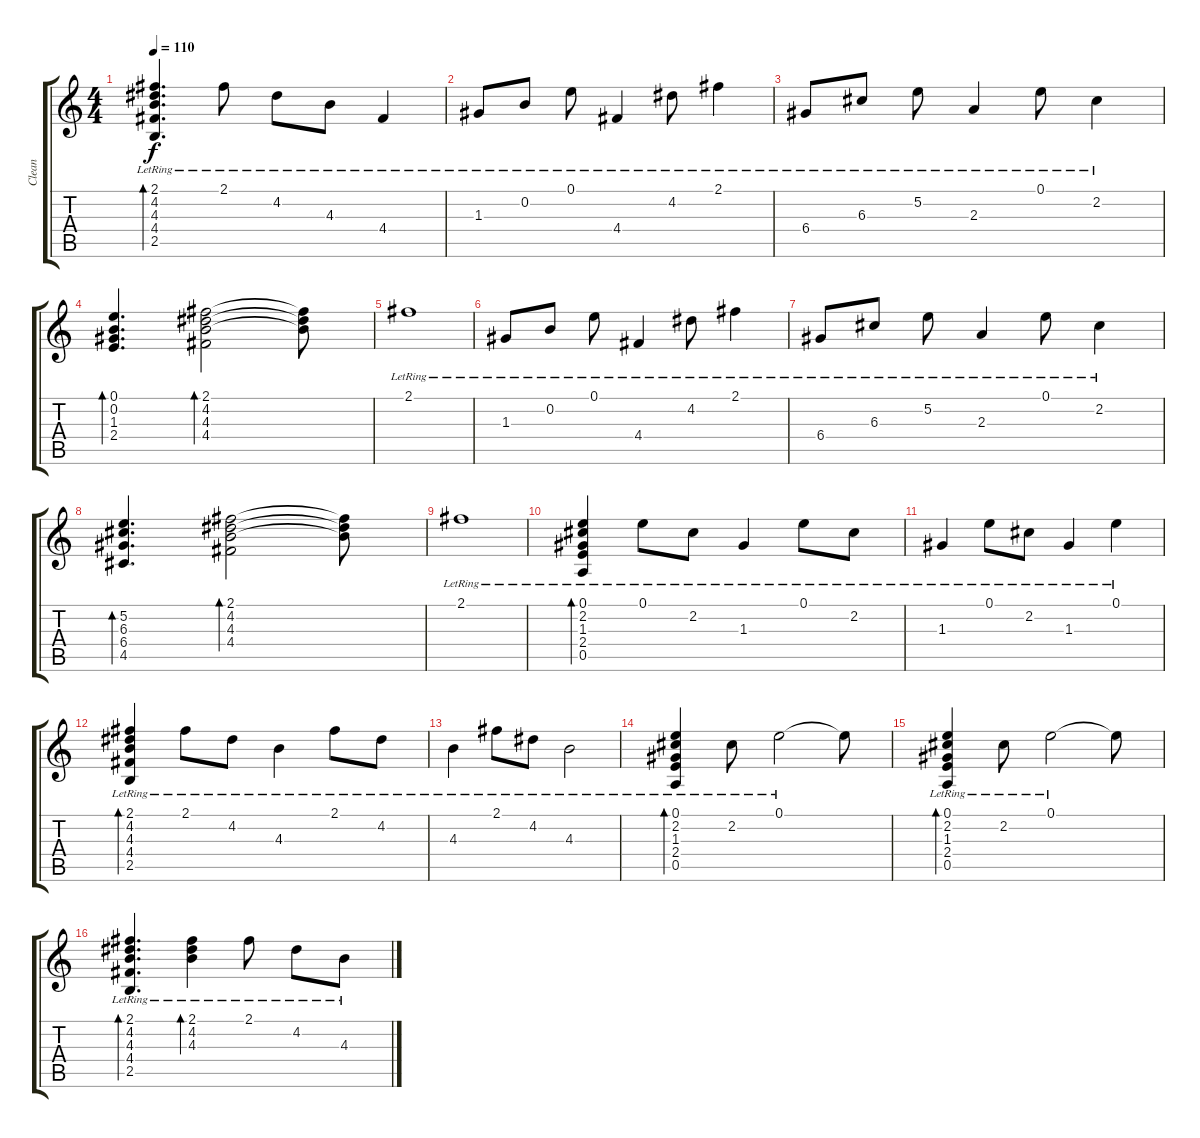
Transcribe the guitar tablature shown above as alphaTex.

\track ("Clean" "Clean") {instrument electricguitarclean}
\staff {score tabs}
\tuning (E4 B3 G3 D3 A2 E2) {hide}
\ts (4 4)
\tempo 110
\clef g2
\ks c
(2.1 4.2 4.3 4.4{lr} 2.5{lr}).4{d bd 60 dy f} 2.1{lr}.8 4.2{lr}.8 4.3{lr}.8 4.4{lr}.4 |
1.3{lr}.8 0.2{lr}.8 0.1{lr}.8 4.4{lr}.4 4.2{lr}.8 2.1{lr}.4 |
6.4{lr}.8 6.3{lr}.8 5.2{lr}.8 2.3{lr}.4 0.1{lr}.8 2.2{lr}.4 |
(0.1 0.2 1.3 2.4).4{d bd 60} (2.1 4.2 4.3 4.4).2{bd 60} (2.1{t} 4.2{t} 4.3{t}).8 |
2.1{lr}.1 |
1.3{lr}.8 0.2{lr}.8 0.1{lr}.8 4.4{lr}.4 4.2{lr}.8 2.1{lr}.4 |
6.4{lr}.8 6.3{lr}.8 5.2{lr}.8 2.3{lr}.4 0.1{lr}.8 2.2{lr}.4 |
(5.2 6.3 6.4 4.5).4{d bd 60} (2.1 4.2 4.3 4.4).2{bd 60} (2.1{t} 4.2{t} 4.3{t}).8 |
2.1{lr}.1 |
(0.1{lr} 2.2{lr} 1.3{lr} 2.4{lr} 0.5{lr}).4{bd 60} 0.1{lr}.8 2.2{lr}.8 1.3{lr}.4 0.1{lr}.8 2.2{lr}.8 |
1.3{lr}.4 0.1{lr}.8 2.2{lr}.8 1.3{lr}.4 0.1{lr}.4 |
(2.1{lr} 4.2{lr} 4.3{lr} 4.4{lr} 2.5{lr}).4{bd 60} 2.1{lr}.8 4.2{lr}.8 4.3{lr}.4 2.1{lr}.8 4.2{lr}.8 |
4.3{lr}.4 2.1{lr}.8 4.2{lr}.8 4.3{lr}.2 |
(0.1{lr} 2.2{lr} 1.3{lr} 2.4{lr} 0.5{lr}).4{bd 60} 2.2{lr}.8 0.1{lr}.2 0.1{t}.8 |
(0.1{lr} 2.2{lr} 1.3{lr} 2.4{lr} 0.5{lr}).4{bd 60} 2.2{lr}.8 0.1{lr}.2 0.1{t}.8 |
(2.1 4.2 4.3 4.4{lr} 2.5{lr}).4{d bd 60} (2.1{lr} 4.2{lr} 4.3{lr}).4{bd 60} 2.1{lr}.8 4.2{lr}.8 4.3{lr}.8
